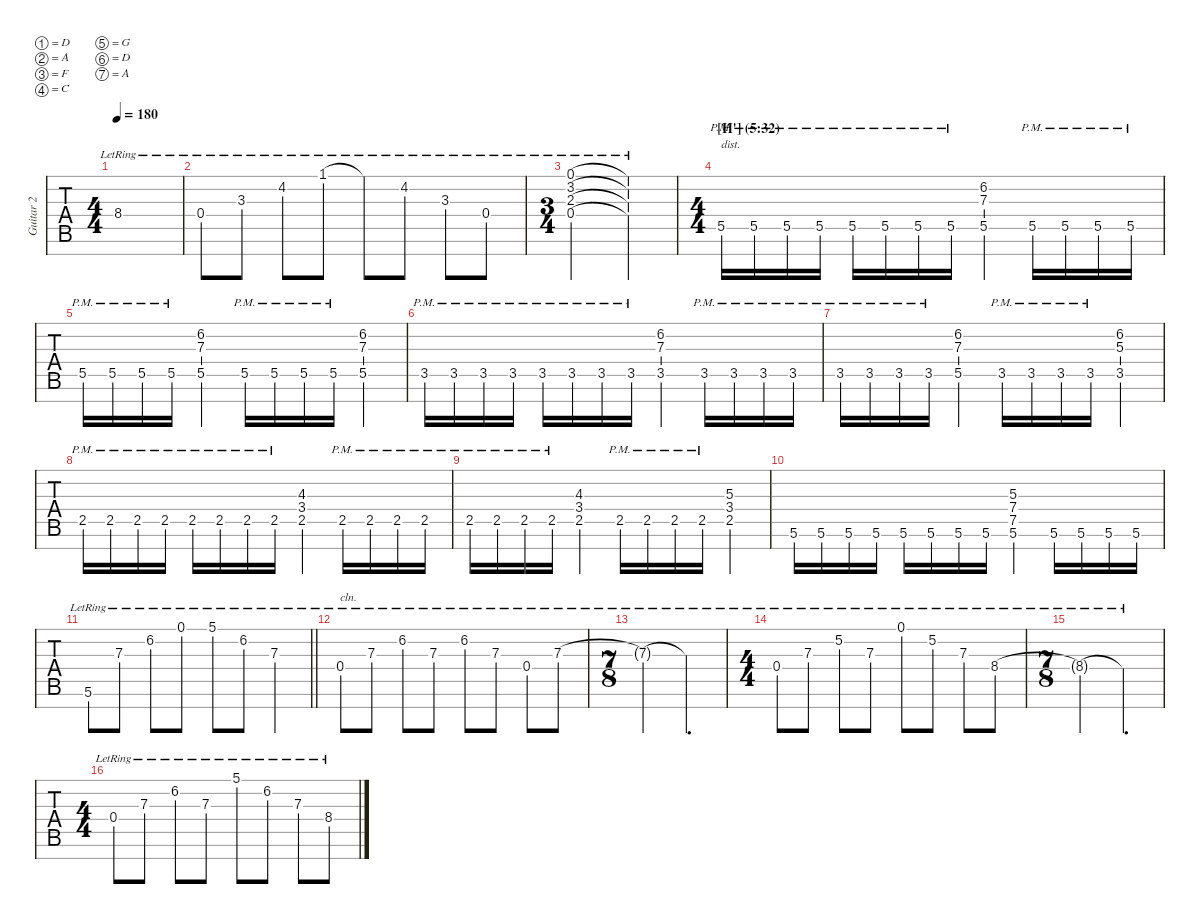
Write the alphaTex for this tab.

\defaultSystemsLayout 2
\hideDynamics
\bracketExtendMode nobrackets
\multiTrackTrackNamePolicy allsystems
\firstSystemTrackNameMode fullname
\otherSystemsTrackNameMode fullname
\otherSystemsTrackNameOrientation horizontal
\track ("Guitar 2" "Gtr. 2") {instrument distortionguitar}
\staff {tabs}
\tuning (D4 A3 F3 C3 G2 D2 A1)
\ts (4 4)
\scale
1.00111
\tempo 180
\accidentals auto
\clef g2
\ottava regular
\simile none
\ks aminor
8.4{lr t acc b}.1{dy f} |
\scale
0.999292 0.4{lr}.8 3.3{lr acc b}.8 4.2{lr acc b}.8 1.1{lr}.8 1.1{lr t}.8 4.2{lr acc b}.8 3.3{lr acc b}.8 0.4{lr}.8 |
\ts (3 4)
\scale
1.00071 (0.1 3.2{lr} 2.3{lr} 0.4{lr}).2 (0.1{t} 3.2{lr t} 2.3{lr t} 0.4{lr t}).4 |
\ts (4 4)
\section ("" "[H'] (5:32)")
\scale
1.00019 5.5{pm}.16{txt "dist." instrument distortionguitar} 5.5{pm}.16 5.5{pm}.16 5.5{pm}.16 5.5{pm}.16 5.5{pm}.16 5.5{pm}.16 5.5{pm}.16 (6.2 7.3 5.5).4 5.5{pm}.16 5.5{pm}.16 5.5{pm}.16 5.5{pm}.16 |
\scale
0.999808 5.5{pm}.16 5.5{pm}.16 5.5{pm}.16 5.5{pm}.16 (6.2 7.3 5.5).4 5.5{pm}.16 5.5{pm}.16 5.5{pm}.16 5.5{pm}.16 (6.2 7.3 5.5).4 |
\scale
0.998829 3.5{pm}.16 3.5{pm}.16 3.5{pm}.16 3.5{pm}.16 3.5{pm}.16 3.5{pm}.16 3.5{pm}.16 3.5{pm}.16 (6.2 7.3 3.5).4 3.5{pm}.16 3.5{pm}.16 3.5{pm}.16 3.5{pm}.16 |
\scale
1.00117 3.5{pm}.16 3.5{pm}.16 3.5{pm}.16 3.5{pm}.16 (6.2 7.3 5.5).4 3.5{pm}.16 3.5{pm}.16 3.5{pm}.16 3.5{pm}.16 (6.2 5.3 3.5).4 |
\scale
1.00024 2.5{pm}.16 2.5{pm}.16 2.5{pm}.16 2.5{pm}.16 2.5{pm}.16 2.5{pm}.16 2.5{pm}.16 2.5{pm}.16 (4.3 3.4 2.5).4 2.5{pm}.16 2.5{pm}.16 2.5{pm}.16 2.5{pm}.16 |
\scale
0.999761 2.5{pm}.16 2.5{pm}.16 2.5{pm}.16 2.5{pm}.16 (4.3 3.4 2.5).4 2.5{pm}.16 2.5{pm}.16 2.5{pm}.16 2.5{pm}.16 (5.3 3.4 2.5).4 |
\scale
0.999097 5.6.16 5.6.16 5.6.16 5.6.16 5.6.16 5.6.16 5.6.16 5.6.16 (5.3 7.4 7.5 5.6).4 5.6.16 5.6.16 5.6.16 5.6.16 |
\scale
1.0009
\barLineRight lightlight
5.6{lr}.8 7.3{lr}.8 6.2{lr}.8 0.1{lr}.8 5.1{lr}.8 6.2{lr}.8 7.3{lr}.4 |
\scale
0.999922 0.4{lr}.8{txt "cln." instrument distortionguitar} 7.3{lr}.8 6.2{lr}.8 7.3{lr}.8 6.2{lr}.8 7.3{lr}.8 0.4{lr}.8 7.3{lr}.8 |
\ts (7 8)
\scale
1.00008 7.3{lr t}.2 7.3{lr t}.4{d} |
\ts (4 4)
\scale
0.999687 0.4{lr}.8 7.3{lr}.8 5.2{lr}.8 7.3{lr}.8 0.1{lr}.8 5.2{lr}.8 7.3{lr}.8 8.4{lr acc b}.8 |
\ts (7 8)
\scale
1.00031 8.4{lr t acc b}.2 8.4{lr t acc b}.4{d} |
\ts (4 4)
\scale
0.999687 0.4{lr}.8 7.3{lr}.8 6.2{lr}.8 7.3{lr}.8 5.1{lr}.8 6.2{lr}.8 7.3{lr}.8 8.4{lr acc b}.8
